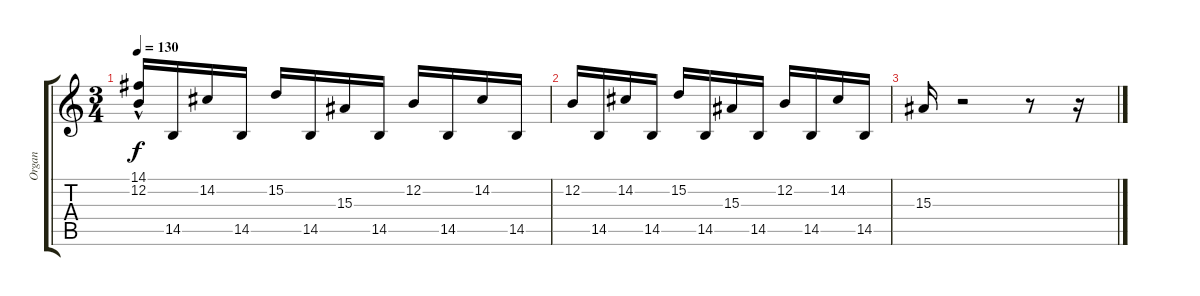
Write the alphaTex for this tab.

\track ("Organ" "Organ") {instrument churchorgan}
\staff {score tabs}
\tuning (E4 B3 G3 D3 A2 E2) {hide}
\ts (3 4)
\tempo 130
\clef g2
\ks c
(14.1{hac} 12.2).16{dy f} 14.5.16 14.2.16 14.5.16 15.2.16 14.5.16 15.3.16 14.5.16 12.2.16 14.5.16 14.2.16 14.5.16 |
12.2.16 14.5.16 14.2.16 14.5.16 15.2.16 14.5.16 15.3.16 14.5.16 12.2.16 14.5.16 14.2.16 14.5.16 |
15.3.16 r.2 r.8 r.16
